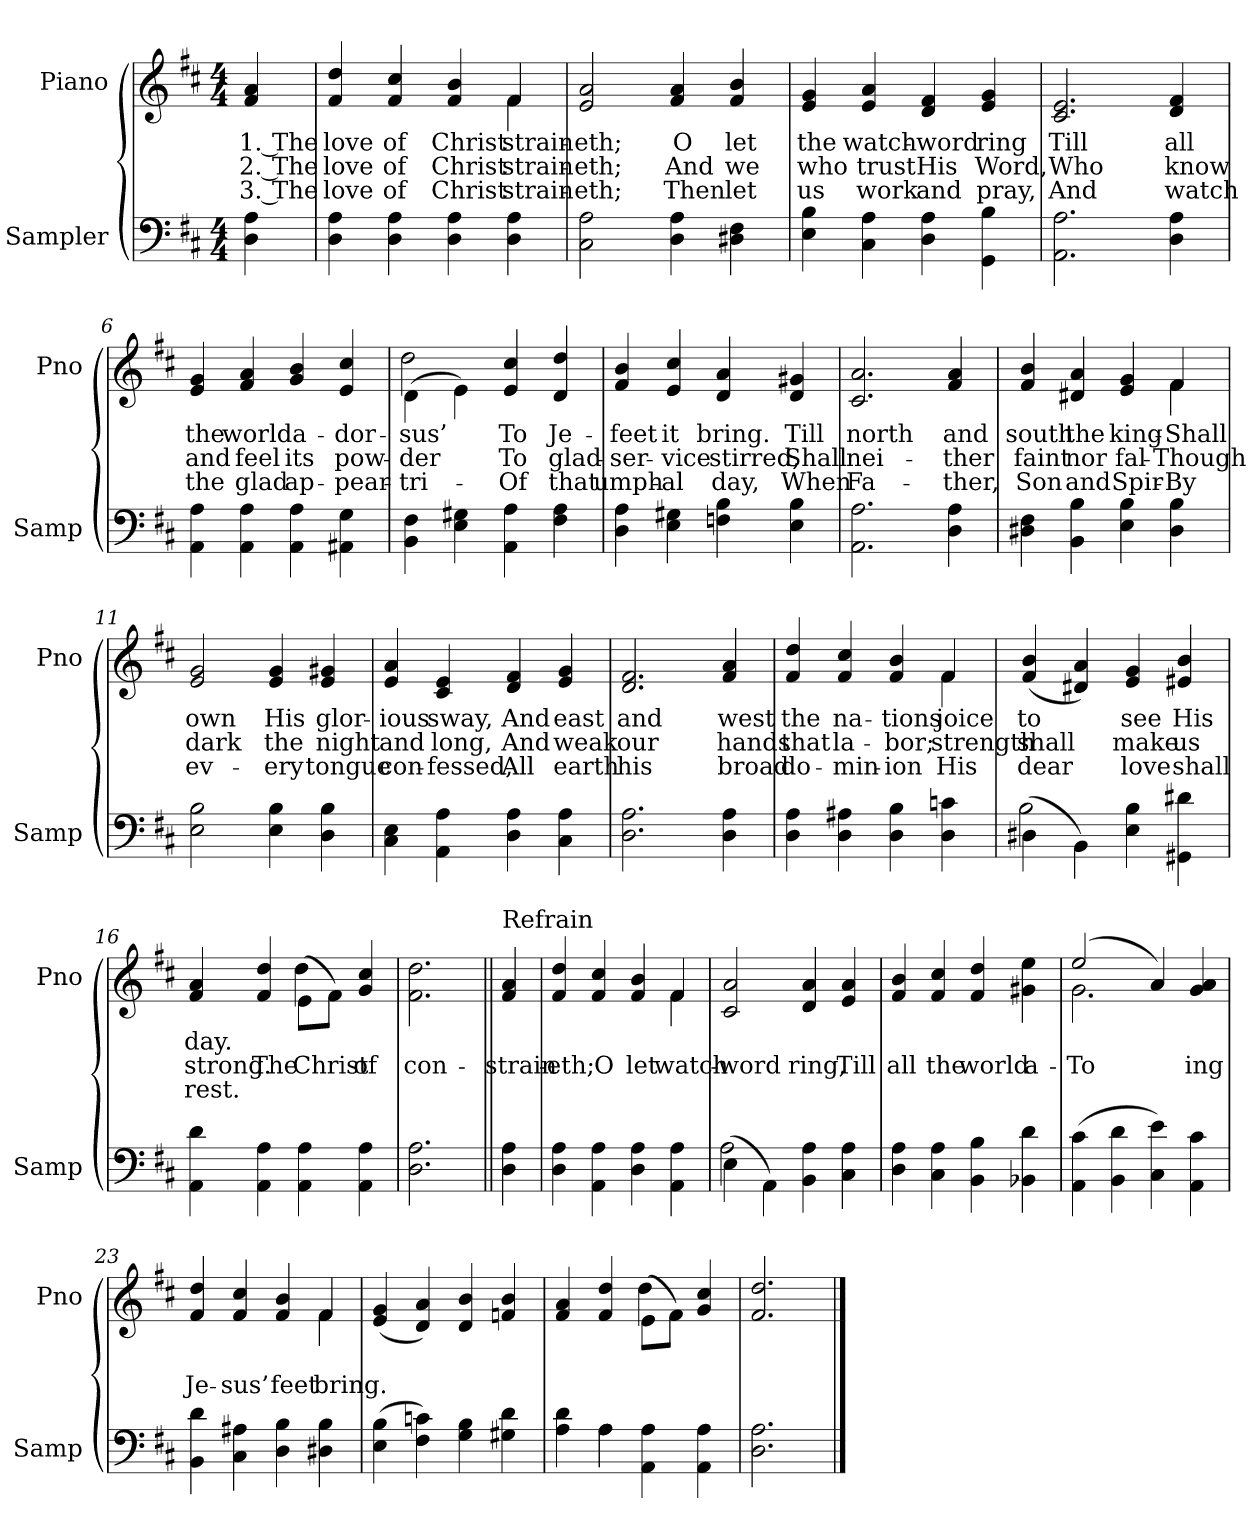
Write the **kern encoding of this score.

**kern	**kern	**text	**text	**text
*part2	*part1	*part1	*part1	*part1
*staff2	*staff1	*staff1	*staff1	*staff1
*I"Sampler	*I"Piano	*	*	*
*I'Samp	*I'Pno	*	*	*
*clefF4	*clefG2	*	*	*
*k[f#c#]	*k[f#c#]	*	*	*
*D:	*D:	*	*	*
*M4/4	*M4/4	*	*	*
=1	=1	=1	=1	=1
4D 4A	4f# 4a	1. The	2. The	3. The
=2	=2	=2	=2	=2
*	*^	*	*	*
4D 4A	4f# 4dd	2.ryy	love	love	love
4D 4A	4f# 4cc#	.	of	of	of
4D 4A	4f# 4b	.	Christ	Christ	Christ
4D 4A	4f#/	4f#	-strain-	-strain-	-strain-
*	*v	*v	*	*	*
=3	=3	=3	=3	=3
2C# 2A	2e 2a	-eth;	-eth;	-eth;
4D 4A	4f# 4a	O	And	Then
4D#X 4F#	4f# 4b	let	we	let
=4	=4	=4	=4	=4
4E 4B	4e 4g	the	who	us
4C# 4A	4e 4a	watch-	trust	work
4D 4A	4d 4f#	-word	His	and
4GG 4B	4e 4g	ring	Word,	pray,
=5	=5	=5	=5	=5
2.AA 2.A	2.c# 2.e	Till	Who	And
4D 4A	4d 4f#	all	know	watch
=6	=6	=6	=6	=6
4AA 4A	4e 4g	the	and	the
4AA 4A	4f# 4a	world	feel	glad
4AA 4A	4g 4b	a-	its	ap-
4AA#X 4G	4e 4cc#	-dor-	pow-	-pear-
=7	=7	=7	=7	=7
*	*^	*	*	*
4BB 4F#	(4d\	2dd	-sus’	-der	tri-
4E 4G#X	4e\)	.	.	.	.
4AA 4A	4e 4cc#	2ryy	To	To	Of
4F# 4A	4d 4dd	.	Je-	glad-	that
*	*v	*v	*	*	*
=8	=8	=8	=8	=8
4D 4A	4f# 4b	feet	ser-	-umph-
4E 4G#X	4e 4cc#	it	-vice	-al
4Fn 4B	4d 4a	bring.	stirred,	day,
4E 4B	4d 4g#X	Till	Shall	When
=9	=9	=9	=9	=9
2.AA 2.A	2.c# 2.a	north	nei-	Fa-
4D 4A	4f# 4a	and	-ther	-ther,
=10	=10	=10	=10	=10
*	*^	*	*	*
4D#X 4F#	4f# 4b	2.ryy	south	faint	Son
4BB 4B	4d#X 4a	.	the	nor	and
4E 4B	4e 4g	.	king-	fal-	Spir-
4D# 4B	4f#/	4f#	Shall	Though	By
*	*v	*v	*	*	*
=11	=11	=11	=11	=11
2E 2B	2e 2g	own	dark	ev-
4E 4B	4e 4g	His	the	-ery
4D 4B	4e 4g#X	glor-	night	tongue
=12	=12	=12	=12	=12
4C# 4E	4e 4a	-ious	and	con-
4AA 4A	4c# 4e	sway,	long,	-fessed,
4D 4A	4d 4f#	And	And	All
4C# 4A	4e 4g	east	weak	earth
=13	=13	=13	=13	=13
2.D 2.A	2.d 2.f#	and	our	his
4D 4A	4f# 4a	west	hands	broad
=14	=14	=14	=14	=14
*	*^	*	*	*
4D 4A	4f# 4dd	2.ryy	the	that	do-
4D 4A#X	4f# 4cc#	.	na-	la-	-min-
4D 4B	4f# 4b	.	-tions	-bor;	-ion
4D 4cn	4f#/	4f#	-joice	strength	His
*	*v	*v	*	*	*
=15	=15	=15	=15	=15
*^	*	*	*	*
(4D#X\	2B	(4f# 4b	to	shall	dear
4BB\)	.	4d#X 4a)	.	.	.
4E 4B	2ryy	4e 4g	see	make	love
4GG#X 4d#X	.	4e#X 4b	His	us	shall
*v	*v	*	*	*	*
=16	=16	=16	=16	=16
*	*^	*	*	*
4AA 4d	4f# 4a	2ryy	day.	strong.	rest.
4AA 4A	4f# 4dd	.	.	The	.
4AA 4A	(8e\L	4dd	.	Christ	.
.	8f#\J)	.	.	.	.
4AA 4A	4g 4cc#	4ryy	.	of	.
*	*v	*v	*	*	*
=17	=17	=17	=17	=17
2.D 2.A	2.f#\ 2.dd\	.	con-	.
=18||	=18||	=18||	=18||	=18||
!	!LO:TX:t=Refrain	!	!	!
4D 4A	4f# 4a	.	-strain-	.
=19	=19	=19	=19	=19
*	*^	*	*	*
4D 4A	4f# 4dd	2.ryy	.	-eth;	.
4AA 4A	4f# 4cc#	.	.	O	.
4D 4A	4f# 4b	.	.	let	.
4AA 4A	4f#/	4f#	.	watch-	.
*	*v	*v	*	*	*
=20	=20	=20	=20	=20
*^	*	*	*	*
(4E\	2A	2c# 2a	.	-word	.
4AA\)	.	.	.	.	.
4BB 4A	2ryy	4d 4a	.	ring,	.
4C# 4A	.	4e 4a	.	Till	.
*v	*v	*	*	*	*
=21	=21	=21	=21	=21
4D 4A	4f# 4b	.	all	.
4C# 4A	4f# 4cc#	.	the	.
4BB 4B	4f# 4dd	.	world	.
4BB-X 4d	4g#X 4ee	.	a-	.
=22	=22	=22	=22	=22
*	*^	*	*	*
(4AA 4c#	(2ee/	2.g	.	To	.
4BB 4d	.	.	.	.	.
4C# 4e)	4a/)	.	.	.	.
4AA 4c#	4g 4a	4ryy	.	-ing	.
=23	=23	=23	=23	=23	=23
4BB 4d	4f# 4dd	2.ryy	.	Je-	.
4C# 4A#X	4f# 4cc#	.	.	-sus’	.
4D 4B	4f# 4b	.	.	feet	.
4D#X 4B	4f#/	4f#	.	bring.	.
*	*v	*v	*	*	*
=24	=24	=24	=24	=24
(4E 4B	(4e 4g	.	.	.
4F# 4cn)	4d 4a)	.	.	.
4G 4B	4d 4b	.	.	.
4G#X 4d	4fn 4b	.	.	.
=25	=25	=25	=25	=25
*^	*^	*	*	*
4A 4d	4ryy	4f# 4a	2ryy	.	.	.
4A\	4A	4f# 4dd	.	.	.	.
4AA 4A	2ryy	(8e\L	4dd	.	.	.
.	.	8f#\J)	.	.	.	.
4AA 4A	.	4g 4cc#	4ryy	.	.	.
*v	*v	*	*	*	*	*
*	*v	*v	*	*	*
=26	=26	=26	=26	=26
2.D 2.A	2.f# 2.dd	.	.	.
==	==	==	==	==
*-	*-	*-	*-	*-
